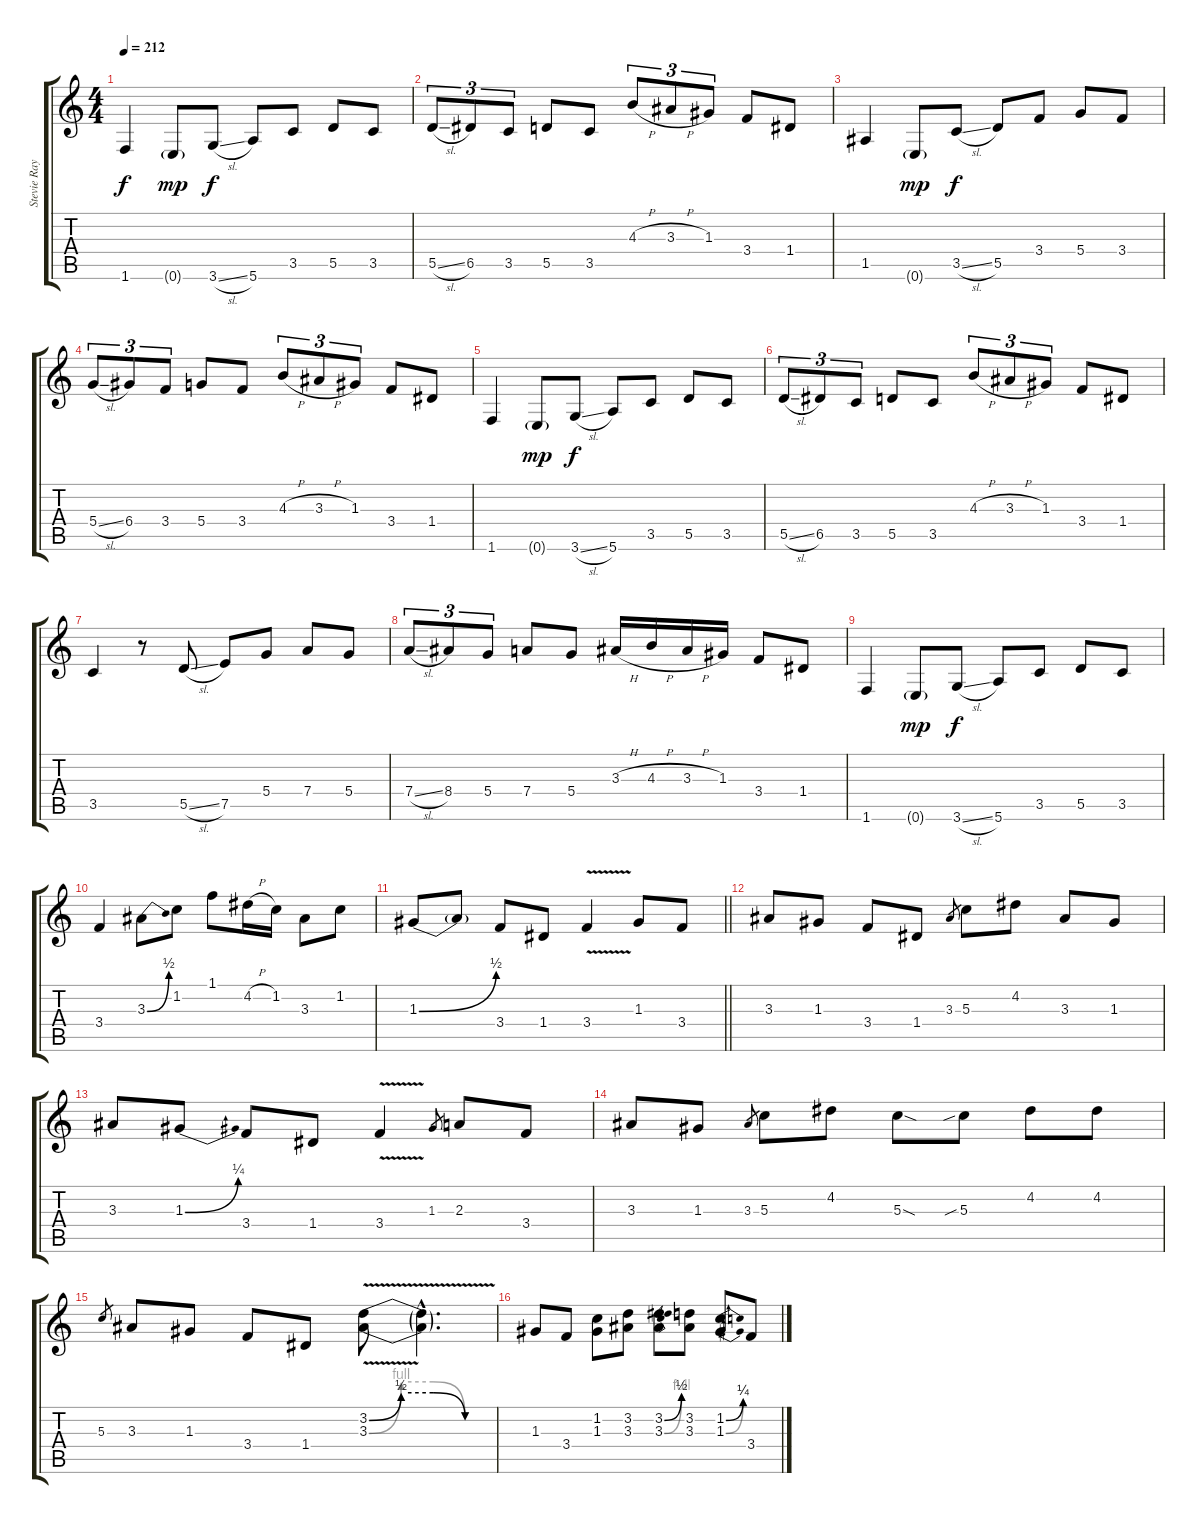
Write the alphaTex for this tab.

\track ("Stevie Ray Vaughan" "Stevie Ray") {instrument distortionguitar}
\staff {score tabs}
\tuning (E4 B3 G3 D3 A2 E2) {hide}
\ts (4 4)
\tempo 212
\clef g2
\ks c
1.6.4{dy f} 0.6{g}.8{dy mp} 3.6{sl}.8{dy f} 5.6.8 3.5.8 5.5.8 3.5.8 |
5.5{sl}.8{tu (3 2)} 6.5.8{tu (3 2)} 3.5.8{tu (3 2)} 5.5.8 3.5.8 4.3{h}.8{tu (3 2)} 3.3{h}.8{tu (3 2)} 1.3.8{tu (3 2)} 3.4.8 1.4.8 |
1.5.4 0.6{g}.8{dy mp} 3.5{sl}.8{dy f} 5.5.8 3.4.8 5.4.8 3.4.8 |
5.4{sl}.8{tu (3 2)} 6.4.8{tu (3 2)} 3.4.8{tu (3 2)} 5.4.8 3.4.8 4.3{h}.8{tu (3 2)} 3.3{h}.8{tu (3 2)} 1.3.8{tu (3 2)} 3.4.8 1.4.8 |
1.6.4 0.6{g}.8{dy mp} 3.6{sl}.8{dy f} 5.6.8 3.5.8 5.5.8 3.5.8 |
5.5{sl}.8{tu (3 2)} 6.5.8{tu (3 2)} 3.5.8{tu (3 2)} 5.5.8 3.5.8 4.3{h}.8{tu (3 2)} 3.3{h}.8{tu (3 2)} 1.3.8{tu (3 2)} 3.4.8 1.4.8 |
3.5.4 r.8 5.5{sl}.8 7.5.8 5.4.8 7.4.8 5.4.8 |
7.4{sl}.8{tu (3 2)} 8.4.8{tu (3 2)} 5.4.8{tu (3 2)} 7.4.8 5.4.8 3.3{h}.16 4.3{h}.16 3.3{h}.16 1.3.16 3.4.8 1.4.8 |
1.6.4 0.6{g}.8{dy mp} 3.6{sl}.8{dy f} 5.6.8 3.5.8 5.5.8 3.5.8 |
3.4.4 3.3{be (bend 0 0 60 2)}.8 1.2.8 1.1.8 4.2{h}.16 1.2.16 3.3.8 1.2.8 |
\barLineRight lightlight
1.3{be (bend 0 0 60 2)}.8 1.3{t}.8 3.4.8 1.4.8 3.4{v}.4 1.3.8 3.4.8 |
3.3.8 1.3.8 3.4.8 1.4.8 3.3.8{gr} 5.3.8 4.2.8 3.3.8 1.3.8 |
3.3.8 1.3{be (bend 0 0 60 1)}.8 3.4.8 1.4.8 3.4{v}.4 1.3.8{gr} 2.3.8 3.4.8 |
3.3.8 1.3.8 3.3.8{gr} 5.3.8 4.2.8 5.3{sod}.8 5.3{sib}.8 4.2.8 4.2.8 |
5.3.8{gr} 3.3.8 1.3.8 3.4.8 1.4.8 (3.2{be (custom 0 0 15 2 30 2 45 0 60 0) v} 3.3{be (custom 0 0 15 4 30 4 45 0 60 0) v}).8 (3.2{hac t} 3.3{hac t}).4{d} |
1.3.8 3.4.8 (1.2 1.3).8 (3.2 3.3).8 (3.2{be (bend 0 0 60 2)} 3.3{be (bend 0 0 60 4)}).8 (3.2 3.3).8 (1.2{be (bend 0 0 60 1)} 1.3{be (bend 0 0 60 1)}).8 3.4.8
